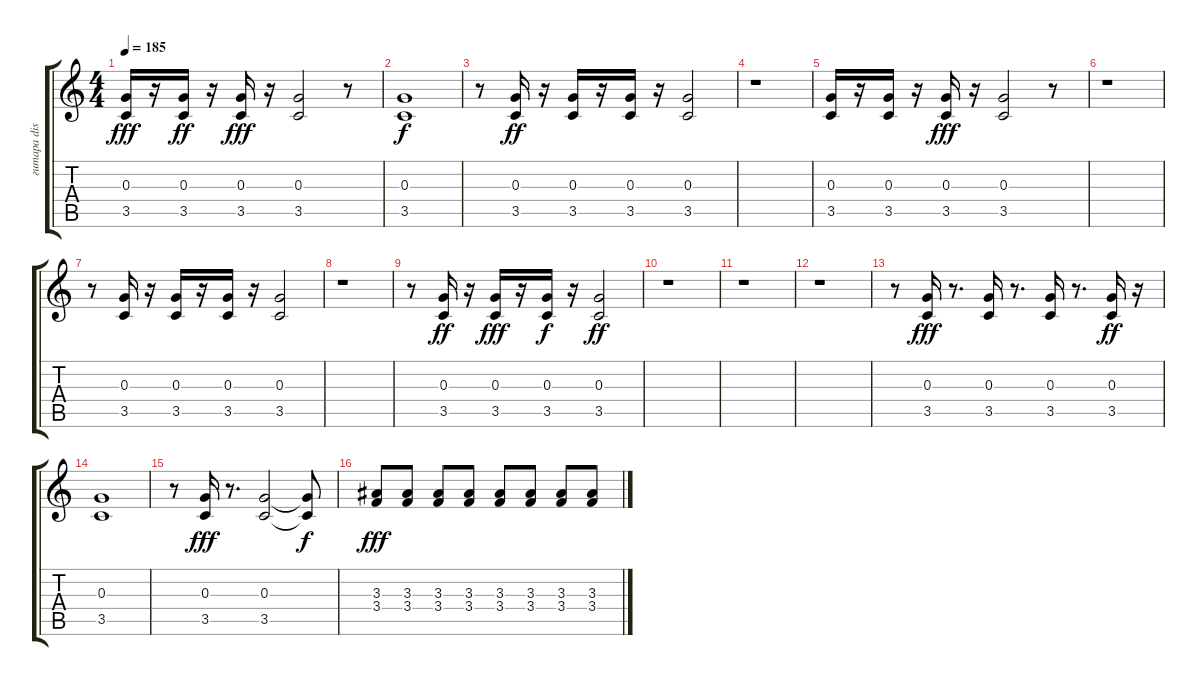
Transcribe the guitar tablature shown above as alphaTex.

\track ("гитара dist" "гитара dis") {instrument distortionguitar}
\staff {score tabs}
\tuning (E4 B3 G3 D3 A2 E2) {hide}
\ts (4 4)
\tempo 185
\clef g2
\ks c
(0.3 3.5).16{dy fff} r.16 (0.3 3.5).16{dy ff} r.16 (0.3 3.5).16{dy fff} r.16 (0.3 3.5).2 r.8 |
(0.3 3.5).1{dy f} |
r.8 (0.3 3.5).16{dy ff} r.16 (0.3 3.5).16 r.16 (0.3 3.5).16 r.16 (0.3 3.5).2 |
r.1 |
(0.3 3.5).16 r.16 (0.3 3.5).16 r.16 (0.3 3.5).16{dy fff} r.16 (0.3 3.5).2 r.8 |
r.1 |
r.8 (0.3 3.5).16 r.16 (0.3 3.5).16 r.16 (0.3 3.5).16 r.16 (0.3 3.5).2 |
r.1 |
r.8 (0.3 3.5).16{dy ff} r.16 (0.3 3.5).16{dy fff} r.16 (0.3 3.5).16{dy f} r.16 (0.3 3.5).2{dy ff} |
r.1 |
r.1 |
r.1 |
r.8 (0.3 3.5).16{dy fff} r.8{d} (0.3 3.5).16 r.8{d} (0.3 3.5).16 r.8{d} (0.3 3.5).16{dy ff} r.16 |
(0.3 3.5).1 |
r.8 (0.3 3.5).16{dy fff} r.8{d} (0.3 3.5).2 (0.3{t} 3.5{t}).8{dy f} |
(3.3 3.4).8{dy fff} (3.3 3.4).8 (3.3 3.4).8 (3.3 3.4).8 (3.3 3.4).8 (3.3 3.4).8 (3.3 3.4).8 (3.3 3.4).8
